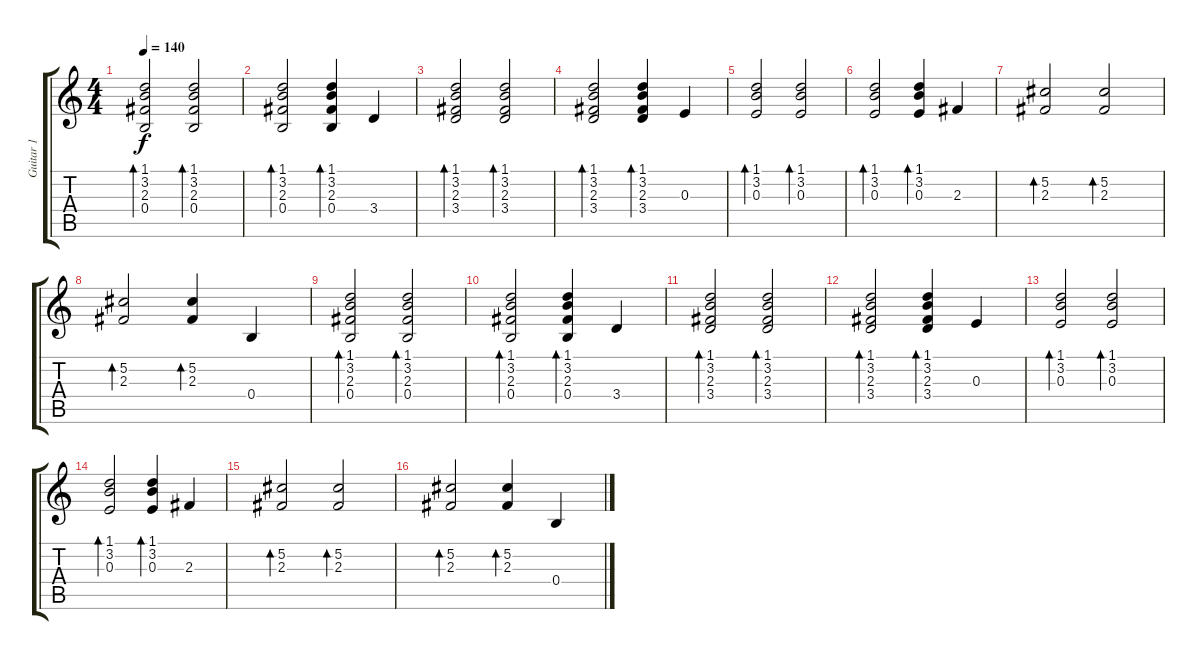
\track ("Guitar 1" "Guitar 1") {instrument acousticguitarsteel}
\staff {score tabs}
\tuning (Db4 Ab3 E3 B2 Gb2 Db2) {hide}
\ts (4 4)
\tempo 140
\clef g2
\ks c
(1.1 3.2 2.3 0.4).2{bd 60 dy f volume 9} (1.1 3.2 2.3 0.4).2{bd 60} |
(1.1 3.2 2.3 0.4).2{bd 60} (1.1 3.2 2.3 0.4).4{bd 60} 3.4.4 |
(1.1 3.2 2.3 3.4).2{bd 60} (1.1 3.2 2.3 3.4).2{bd 60} |
(1.1 3.2 2.3 3.4).2{bd 60} (1.1 3.2 2.3 3.4).4{bd 60} 0.3.4 |
(1.1 3.2 0.3).2{bd 60} (1.1 3.2 0.3).2{bd 60} |
(1.1 3.2 0.3).2{bd 60} (1.1 3.2 0.3).4{bd 60} 2.3.4 |
(5.2 2.3).2{bd 60} (5.2 2.3).2{bd 60} |
(5.2 2.3).2{bd 60} (5.2 2.3).4{bd 60} 0.4.4 |
(1.1 3.2 2.3 0.4).2{bd 60} (1.1 3.2 2.3 0.4).2{bd 60} |
(1.1 3.2 2.3 0.4).2{bd 60} (1.1 3.2 2.3 0.4).4{bd 60} 3.4.4 |
(1.1 3.2 2.3 3.4).2{bd 60} (1.1 3.2 2.3 3.4).2{bd 60} |
(1.1 3.2 2.3 3.4).2{bd 60} (1.1 3.2 2.3 3.4).4{bd 60} 0.3.4 |
(1.1 3.2 0.3).2{bd 60} (1.1 3.2 0.3).2{bd 60} |
(1.1 3.2 0.3).2{bd 60} (1.1 3.2 0.3).4{bd 60} 2.3.4 |
(5.2 2.3).2{bd 60} (5.2 2.3).2{bd 60} |
(5.2 2.3).2{bd 60} (5.2 2.3).4{bd 60} 0.4.4
